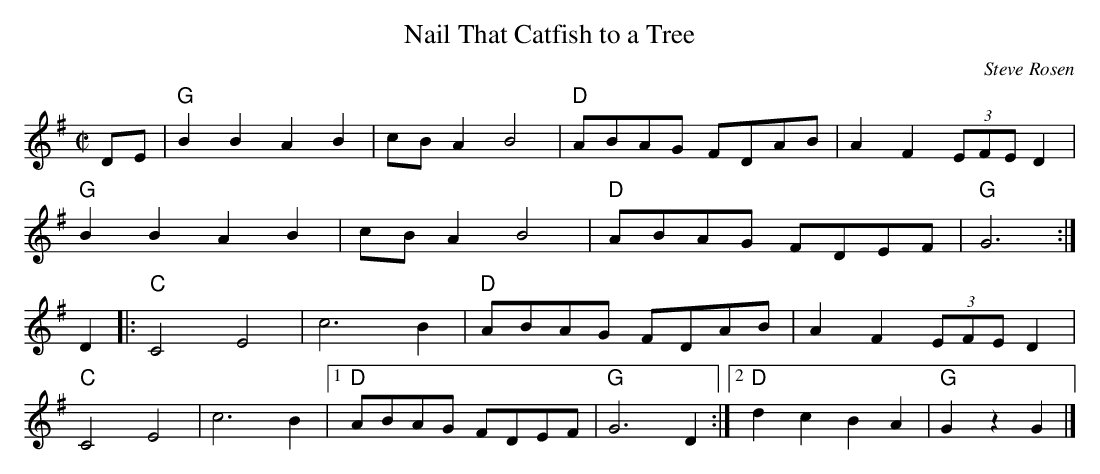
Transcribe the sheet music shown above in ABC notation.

X:1
T:Nail That Catfish to a Tree
C:Steve Rosen
M:C|
L:1/8
K:G
DE|"G"B2 B2 A2 B2|cB A2 B4|"D"ABAG FDAB|A2 F2 (3EFE D2|
"G"B2 B2 A2 B2|cB A2 B4|"D"ABAG FDEF|"G"G6:|
D2|:"C"C4 E4|c6 B2|"D"ABAG FDAB|A2 F2 (3EFE D2|
"C"C4 E4|c6 B2|1"D"ABAG FDEF|"G"G6 D2:|2"D"d2 c2 B2 A2|"G"G2 z2 G2|]
